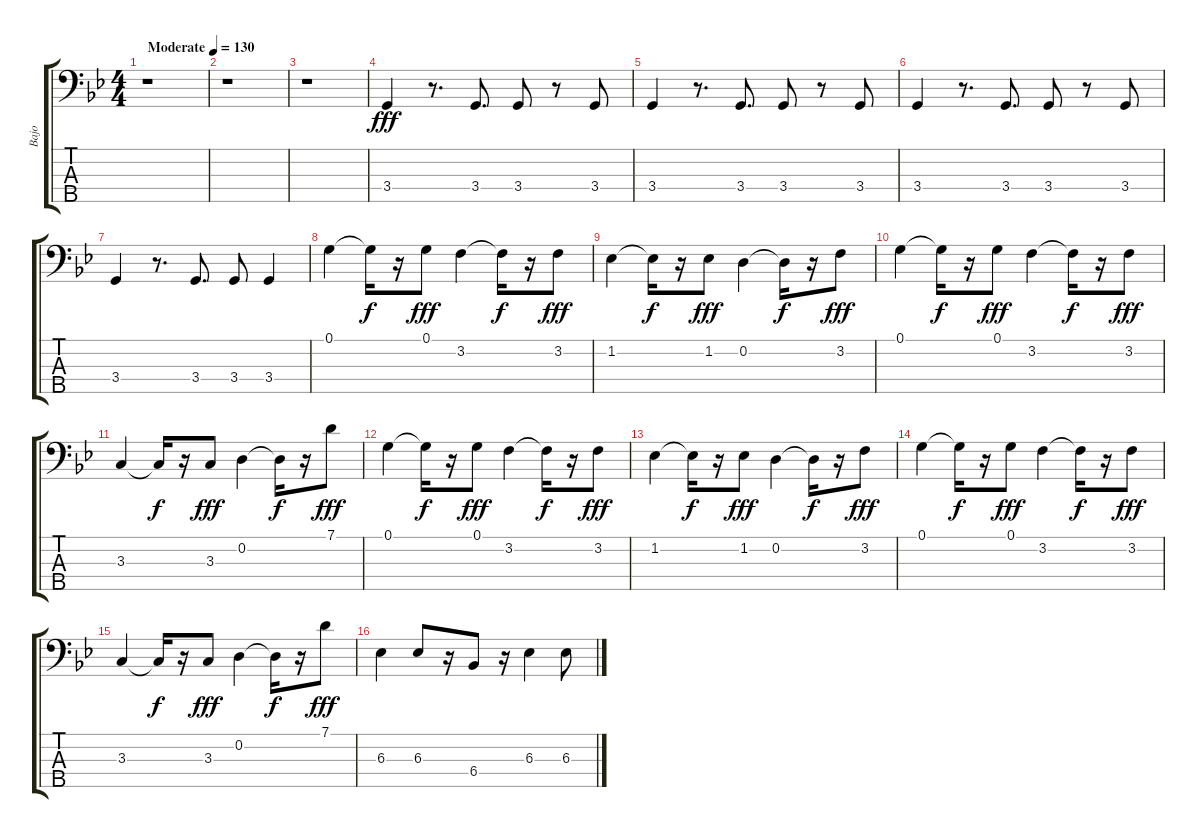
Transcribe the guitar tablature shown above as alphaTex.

\track ("Bajo" "Bajo") {instrument electricbassfinger}
\staff {score tabs}
\tuning (G2 D2 A1 E1 B0) {hide}
\ts (4 4)
\tempo (130 "Moderate")
\clef f4
\ks gminor
r.1{dy fff instrument electricbassfinger} |
r.1 |
r.1 |
3.4.4 r.8{d} 3.4.8{d} 3.4.8 r.8 3.4.8 |
3.4.4 r.8{d} 3.4.8{d} 3.4.8 r.8 3.4.8 |
3.4.4 r.8{d} 3.4.8{d} 3.4.8 r.8 3.4.8 |
3.4.4 r.8{d} 3.4.8{d} 3.4.8 3.4.4 |
0.1.4 0.1{t}.16{dy f} r.16 0.1.8{dy fff} 3.2.4 3.2{t}.16{dy f} r.16 3.2.8{dy fff} |
1.2.4 1.2{t}.16{dy f} r.16 1.2.8{dy fff} 0.2.4 0.2{t}.16{dy f} r.16 3.2.8{dy fff} |
0.1.4 0.1{t}.16{dy f} r.16 0.1.8{dy fff} 3.2.4 3.2{t}.16{dy f} r.16 3.2.8{dy fff} |
3.3.4 3.3{t}.16{dy f} r.16 3.3.8{dy fff} 0.2.4 0.2{t}.16{dy f} r.16 7.1.8{dy fff} |
0.1.4 0.1{t}.16{dy f} r.16 0.1.8{dy fff} 3.2.4 3.2{t}.16{dy f} r.16 3.2.8{dy fff} |
1.2.4 1.2{t}.16{dy f} r.16 1.2.8{dy fff} 0.2.4 0.2{t}.16{dy f} r.16 3.2.8{dy fff} |
0.1.4 0.1{t}.16{dy f} r.16 0.1.8{dy fff} 3.2.4 3.2{t}.16{dy f} r.16 3.2.8{dy fff} |
3.3.4 3.3{t}.16{dy f} r.16 3.3.8{dy fff} 0.2.4 0.2{t}.16{dy f} r.16 7.1.8{dy fff} |
6.3.4 6.3.8 r.16 6.4.8 r.16 6.3.4 6.3.8
